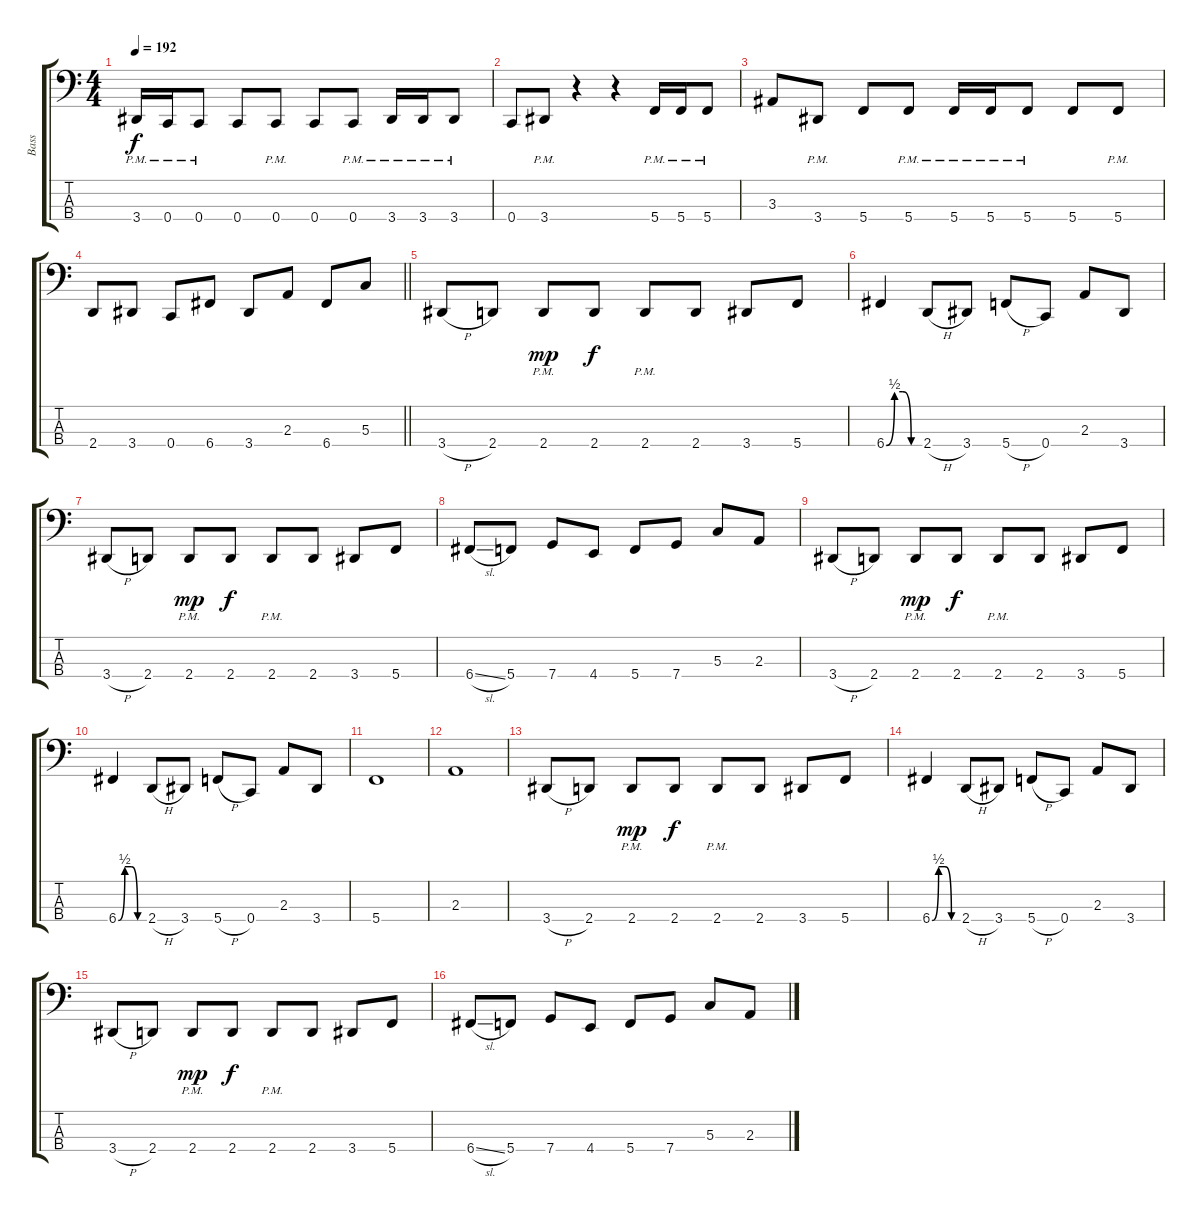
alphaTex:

\track ("Bass" "Bass") {instrument slapbass1}
\staff {score tabs}
\tuning (F2 C2 G1 C1) {hide}
\ts (4 4)
\tempo 192
\clef f4
\ks c
3.4{pm}.16{dy f} 0.4{pm}.16 0.4{pm}.8 0.4.8 0.4{pm}.8 0.4.8 0.4{pm}.8 3.4{pm}.16 3.4{pm}.16 3.4{pm}.8 |
0.4.8 3.4{pm}.8 r.4 r.4 5.4{pm}.16 5.4{pm}.16 5.4{pm}.8 |
3.3.8 3.4{pm}.8 5.4.8 5.4{pm}.8 5.4{pm}.16 5.4{pm}.16 5.4{pm}.8 5.4.8 5.4{pm}.8 |
\barLineRight lightlight
2.4.8 3.4.8 0.4.8 6.4.8 3.4.8 2.3.8 6.4.8 5.3.8 |
3.4{h}.8 2.4.8 2.4{pm}.8{dy mp} 2.4.8{dy f} 2.4{pm}.8 2.4.8 3.4.8 5.4.8 |
6.4{be (custom 0 0 15 2 30 2 45 0 60 0)}.4 2.4{h}.8 3.4.8 5.4{h}.8 0.4.8 2.3.8 3.4.8 |
3.4{h}.8 2.4.8 2.4{pm}.8{dy mp} 2.4.8{dy f} 2.4{pm}.8 2.4.8 3.4.8 5.4.8 |
6.4{sl}.8 5.4.8 7.4.8 4.4.8 5.4.8 7.4.8 5.3.8 2.3.8 |
3.4{h}.8 2.4.8 2.4{pm}.8{dy mp} 2.4.8{dy f} 2.4{pm}.8 2.4.8 3.4.8 5.4.8 |
6.4{be (custom 0 0 15 2 30 2 45 0 60 0)}.4 2.4{h}.8 3.4.8 5.4{h}.8 0.4.8 2.3.8 3.4.8 |
5.4.1 |
2.3.1 |
3.4{h}.8 2.4.8 2.4{pm}.8{dy mp} 2.4.8{dy f} 2.4{pm}.8 2.4.8 3.4.8 5.4.8 |
6.4{be (custom 0 0 15 2 30 2 45 0 60 0)}.4 2.4{h}.8 3.4.8 5.4{h}.8 0.4.8 2.3.8 3.4.8 |
3.4{h}.8 2.4.8 2.4{pm}.8{dy mp} 2.4.8{dy f} 2.4{pm}.8 2.4.8 3.4.8 5.4.8 |
6.4{sl}.8 5.4.8 7.4.8 4.4.8 5.4.8 7.4.8 5.3.8 2.3.8
